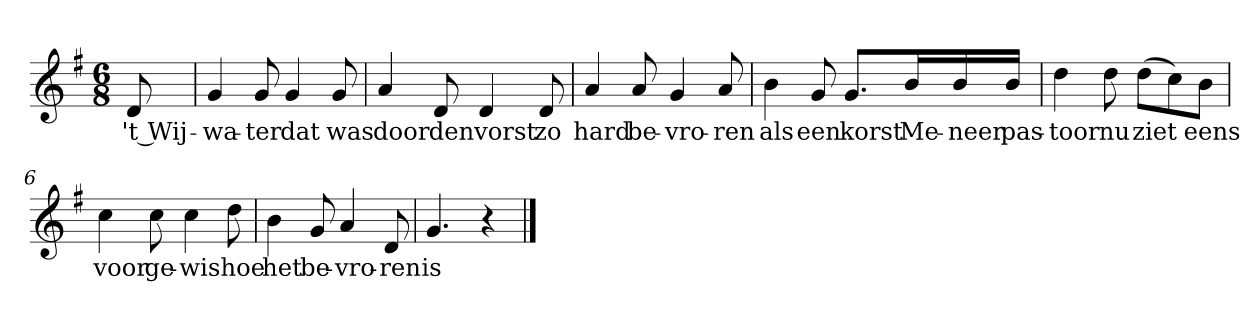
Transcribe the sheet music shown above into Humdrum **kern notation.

**kern	**text
*part1	*part1
*staff1	*staff1
*clefG2	*
*k[f#]	*
*G:	*
*M6/8	*
*MM120	*
=	=
8d	't Wij-
=1	=1
4g	-wa-
8g	-ter
4g	dat
8g	was
=2	=2
4a	door
8d	den
4d	vorst
8d	zo
=3	=3
4a	hard
8a	be-
4g	-vro-
8a	-ren
=4	=4
4b	als
8g	een
8.g/L	korst
16b/L	Me-
16b/	-neer
16b/JJ	pas-
=5	=5
4dd	-toor
8dd	nu
(8dd\L	ziet
8cc\)	.
8b\J	eens
=6	=6
4cc	voor
8cc	ge-
4cc	-wis
8dd	hoe
=7	=7
4b	het
8g	be-
4a	-vro-
8d	-ren
=8	=8
4.g	is
4r	.
==	==
*-	*-
